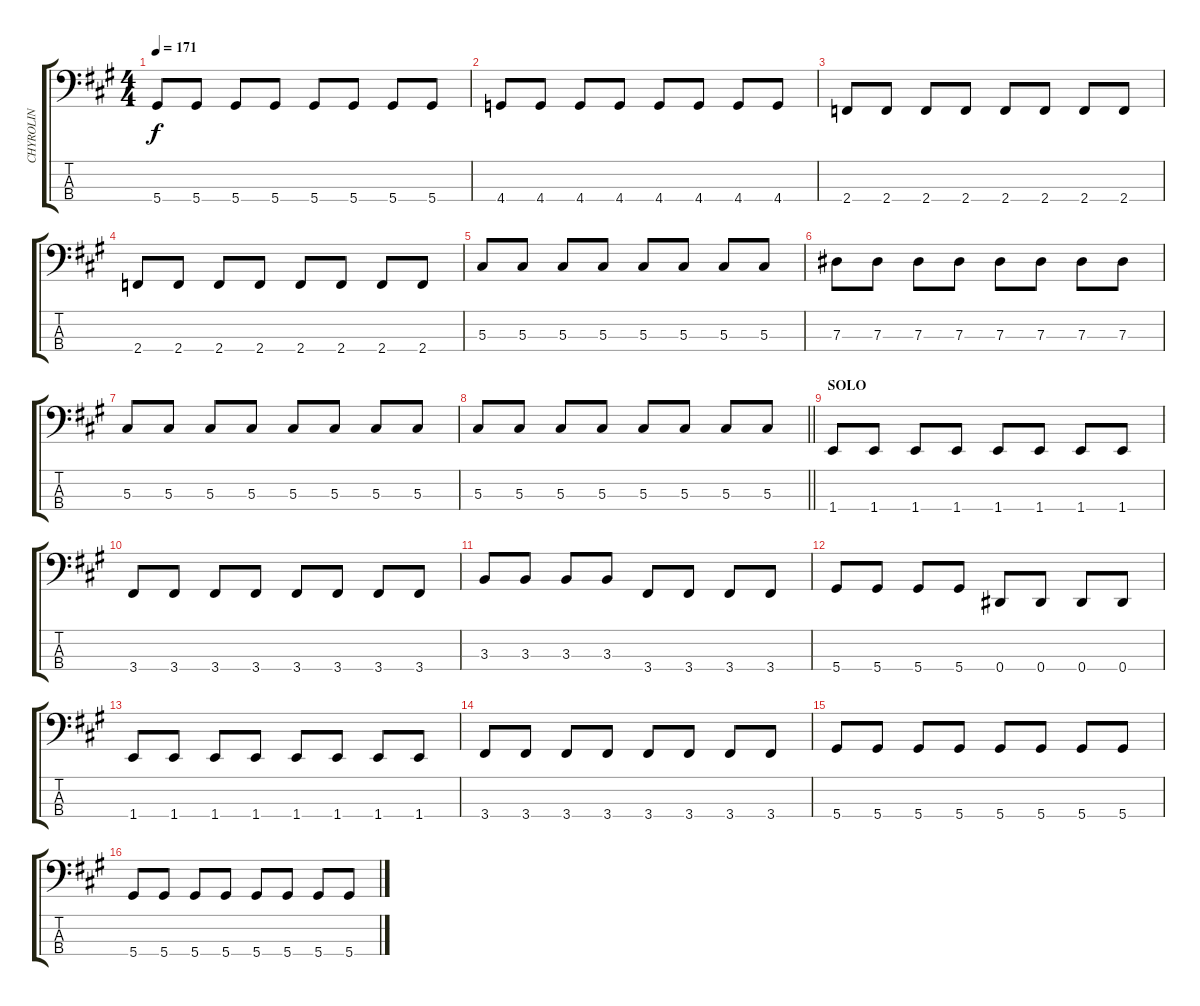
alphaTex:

\track ("CHYROLIN" "CHYROLIN") {instrument electricbasspick}
\staff {score tabs}
\tuning (Gb2 Db2 Ab1 Eb1) {hide}
\ts (4 4)
\tempo 171
\clef f4
\ks a
5.4.8{dy f} 5.4.8 5.4.8 5.4.8 5.4.8 5.4.8 5.4.8 5.4.8 |
4.4.8 4.4.8 4.4.8 4.4.8 4.4.8 4.4.8 4.4.8 4.4.8 |
2.4.8 2.4.8 2.4.8 2.4.8 2.4.8 2.4.8 2.4.8 2.4.8 |
2.4.8 2.4.8 2.4.8 2.4.8 2.4.8 2.4.8 2.4.8 2.4.8 |
5.3.8 5.3.8 5.3.8 5.3.8 5.3.8 5.3.8 5.3.8 5.3.8 |
7.3.8 7.3.8 7.3.8 7.3.8 7.3.8 7.3.8 7.3.8 7.3.8 |
5.3.8 5.3.8 5.3.8 5.3.8 5.3.8 5.3.8 5.3.8 5.3.8 |
\barLineRight lightlight
5.3.8 5.3.8 5.3.8 5.3.8 5.3.8 5.3.8 5.3.8 5.3.8 |
\section ("" "SOLO")
1.4.8 1.4.8 1.4.8 1.4.8 1.4.8 1.4.8 1.4.8 1.4.8 |
3.4.8 3.4.8 3.4.8 3.4.8 3.4.8 3.4.8 3.4.8 3.4.8 |
3.3.8 3.3.8 3.3.8 3.3.8 3.4.8 3.4.8 3.4.8 3.4.8 |
5.4.8 5.4.8 5.4.8 5.4.8 0.4.8 0.4.8 0.4.8 0.4.8 |
1.4.8 1.4.8 1.4.8 1.4.8 1.4.8 1.4.8 1.4.8 1.4.8 |
3.4.8 3.4.8 3.4.8 3.4.8 3.4.8 3.4.8 3.4.8 3.4.8 |
5.4.8 5.4.8 5.4.8 5.4.8 5.4.8 5.4.8 5.4.8 5.4.8 |
5.4.8 5.4.8 5.4.8 5.4.8 5.4.8 5.4.8 5.4.8 5.4.8
